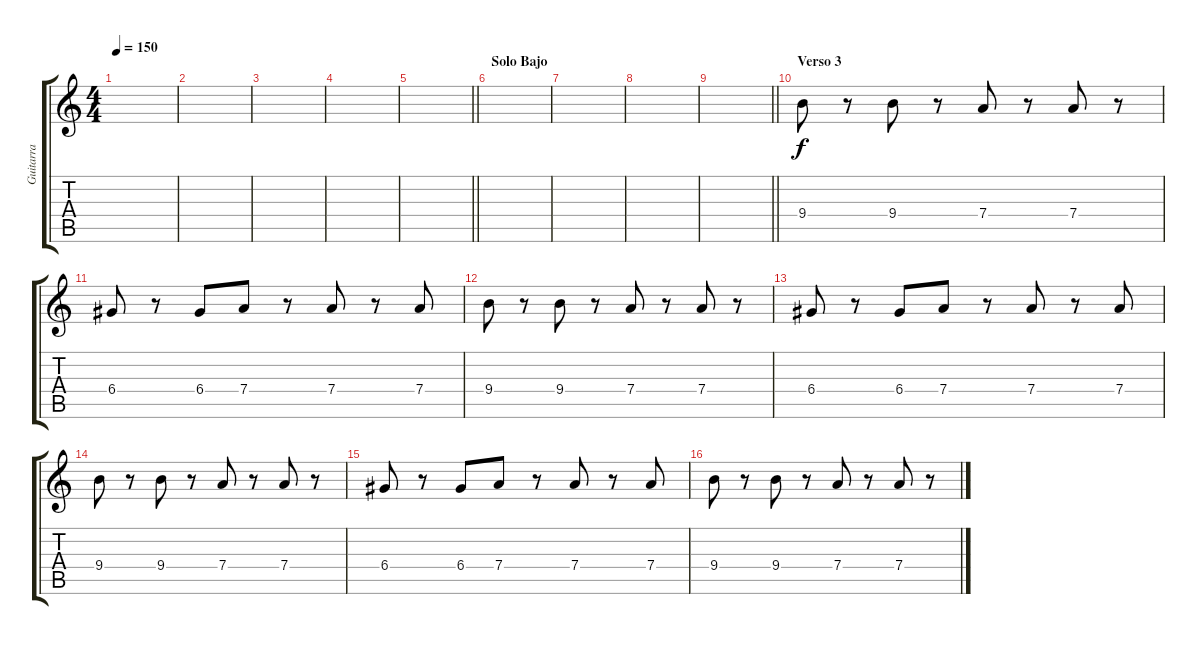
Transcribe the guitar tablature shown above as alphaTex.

\track ("Guitarra" "Guitarra") {instrument overdrivenguitar}
\staff {score tabs}
\tuning (E4 B3 G3 D3 A2 E2) {hide}
\ts (4 4)
\tempo 150
\clef g2
\ks c
|
|
|
|
\barLineRight lightlight
|
\section ("" "Solo Bajo")
|
|
|
\barLineRight lightlight
|
\section ("" "Verso 3")
9.4.8 r.8 9.4.8 r.8 7.4.8 r.8 7.4.8 r.8 |
6.4.8 r.8 6.4.8 7.4.8 r.8 7.4.8 r.8 7.4.8 |
9.4.8 r.8 9.4.8 r.8 7.4.8 r.8 7.4.8 r.8 |
6.4.8 r.8 6.4.8 7.4.8 r.8 7.4.8 r.8 7.4.8 |
9.4.8 r.8 9.4.8 r.8 7.4.8 r.8 7.4.8 r.8 |
6.4.8 r.8 6.4.8 7.4.8 r.8 7.4.8 r.8 7.4.8 |
9.4.8 r.8 9.4.8 r.8 7.4.8 r.8 7.4.8 r.8
